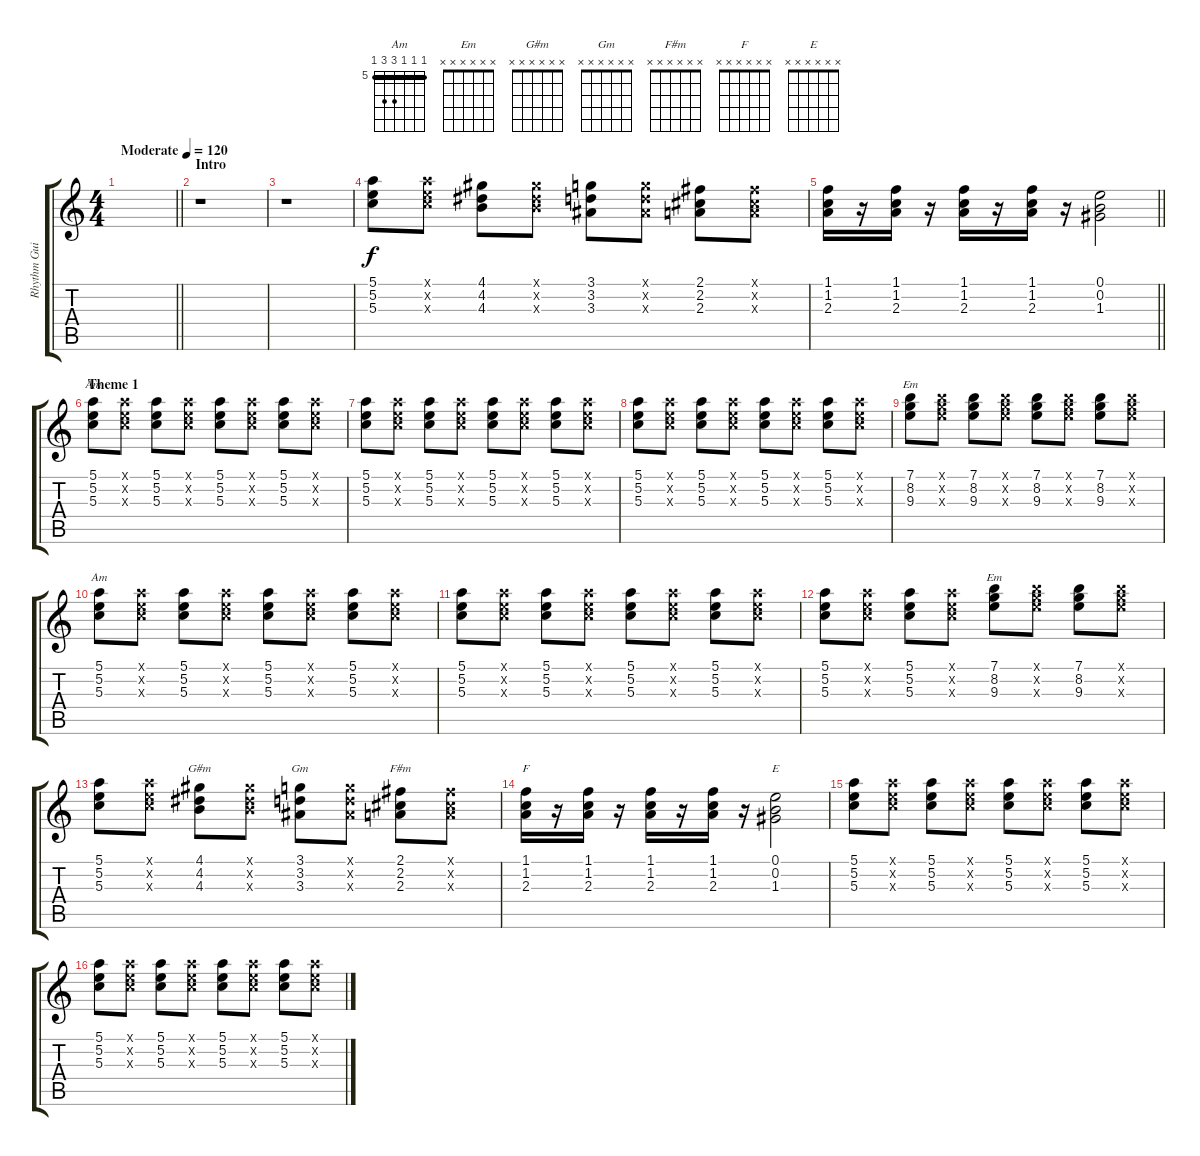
\track ("Rhythm Guitar" "Rhythm Gui") {instrument acousticguitarsteel}
\staff {score tabs}
\tuning (E4 B3 G3 D3 A2 E2) {hide}
\chord ("Am" x x x x x x)
\chord ("Em" 7 8 9 x x x) {firstfret 7}
\chord ("Am" 5 5 5 7 7 5) {firstfret 5 barre 5}
\chord ("Em" x x x x x x)
\chord ("G#m" x x x x x x)
\chord ("Gm" x x x x x x)
\chord ("F#m" x x x x x x)
\chord ("F" x x x x x x)
\chord ("E" x x x x x x)
\ts (4 4)
\tempo (120 "Moderate")
\clef g2
\barLineRight lightlight
\ks c
|
\section ("" "Intro")
r.1 |
r.1 |
(5.1 5.2 5.3).8{volume 9} (5.1{x} 5.2{x} 5.3{x}).8 (4.1 4.2 4.3).8 (4.1{x} 4.2{x} 4.3{x}).8 (3.1 3.2 3.3).8 (3.1{x} 3.2{x} 3.3{x}).8 (2.1 2.2 2.3).8 (2.1{x} 2.2{x} 2.3{x}).8 |
\barLineRight lightlight
(1.1 1.2 2.3).16 r.16 (1.1 1.2 2.3).16 r.16 (1.1 1.2 2.3).16 r.16 (1.1 1.2 2.3).16 r.16 (0.1 0.2 1.3).2 |
\section ("" "Theme 1")
(5.1 5.2 5.3).8{ch "Am" volume 8} (5.1{x} 5.2{x} 5.3{x}).8 (5.1 5.2 5.3).8 (5.1{x} 5.2{x} 5.3{x}).8 (5.1 5.2 5.3).8 (5.1{x} 5.2{x} 5.3{x}).8 (5.1 5.2 5.3).8 (5.1{x} 5.2{x} 5.3{x}).8 |
(5.1 5.2 5.3).8 (5.1{x} 5.2{x} 5.3{x}).8 (5.1 5.2 5.3).8 (5.1{x} 5.2{x} 5.3{x}).8 (5.1 5.2 5.3).8 (5.1{x} 5.2{x} 5.3{x}).8 (5.1 5.2 5.3).8 (5.1{x} 5.2{x} 5.3{x}).8 |
(5.1 5.2 5.3).8 (5.1{x} 5.2{x} 5.3{x}).8 (5.1 5.2 5.3).8 (5.1{x} 5.2{x} 5.3{x}).8 (5.1 5.2 5.3).8 (5.1{x} 5.2{x} 5.3{x}).8 (5.1 5.2 5.3).8 (5.1{x} 5.2{x} 5.3{x}).8 |
(7.1 8.2 9.3).8{ch "Em"} (7.1{x} 8.2{x} 9.3{x}).8 (7.1 8.2 9.3).8 (7.1{x} 8.2{x} 9.3{x}).8 (7.1 8.2 9.3).8 (7.1{x} 8.2{x} 9.3{x}).8 (7.1 8.2 9.3).8 (7.1{x} 8.2{x} 9.3{x}).8 |
(5.1 5.2 5.3).8{ch "Am" volume 8} (5.1{x} 5.2{x} 5.3{x}).8 (5.1 5.2 5.3).8 (5.1{x} 5.2{x} 5.3{x}).8 (5.1 5.2 5.3).8 (5.1{x} 5.2{x} 5.3{x}).8 (5.1 5.2 5.3).8 (5.1{x} 5.2{x} 5.3{x}).8 |
(5.1 5.2 5.3).8 (5.1{x} 5.2{x} 5.3{x}).8 (5.1 5.2 5.3).8 (5.1{x} 5.2{x} 5.3{x}).8 (5.1 5.2 5.3).8 (5.1{x} 5.2{x} 5.3{x}).8 (5.1 5.2 5.3).8 (5.1{x} 5.2{x} 5.3{x}).8 |
(5.1 5.2 5.3).8 (5.1{x} 5.2{x} 5.3{x}).8 (5.1 5.2 5.3).8 (5.1{x} 5.2{x} 5.3{x}).8 (7.1 8.2 9.3).8{ch "Em"} (7.1{x} 8.2{x} 9.3{x}).8 (7.1 8.2 9.3).8 (7.1{x} 8.2{x} 9.3{x}).8 |
(5.1 5.2 5.3).8 (5.1{x} 5.2{x} 5.3{x}).8 (4.1 4.2 4.3).8{ch "G#m"} (4.1{x} 4.2{x} 4.3{x}).8 (3.1 3.2 3.3).8{ch "Gm"} (3.1{x} 3.2{x} 3.3{x}).8 (2.1 2.2 2.3).8{ch "F#m"} (2.1{x} 2.2{x} 2.3{x}).8 |
(1.1 1.2 2.3).16{ch "F"} r.16 (1.1 1.2 2.3).16 r.16 (1.1 1.2 2.3).16 r.16 (1.1 1.2 2.3).16 r.16 (0.1 0.2 1.3).2{ch "E"} |
(5.1 5.2 5.3).8{volume 8} (5.1{x} 5.2{x} 5.3{x}).8 (5.1 5.2 5.3).8 (5.1{x} 5.2{x} 5.3{x}).8 (5.1 5.2 5.3).8 (5.1{x} 5.2{x} 5.3{x}).8 (5.1 5.2 5.3).8 (5.1{x} 5.2{x} 5.3{x}).8 |
(5.1 5.2 5.3).8 (5.1{x} 5.2{x} 5.3{x}).8 (5.1 5.2 5.3).8 (5.1{x} 5.2{x} 5.3{x}).8 (5.1 5.2 5.3).8 (5.1{x} 5.2{x} 5.3{x}).8 (5.1 5.2 5.3).8 (5.1{x} 5.2{x} 5.3{x}).8
